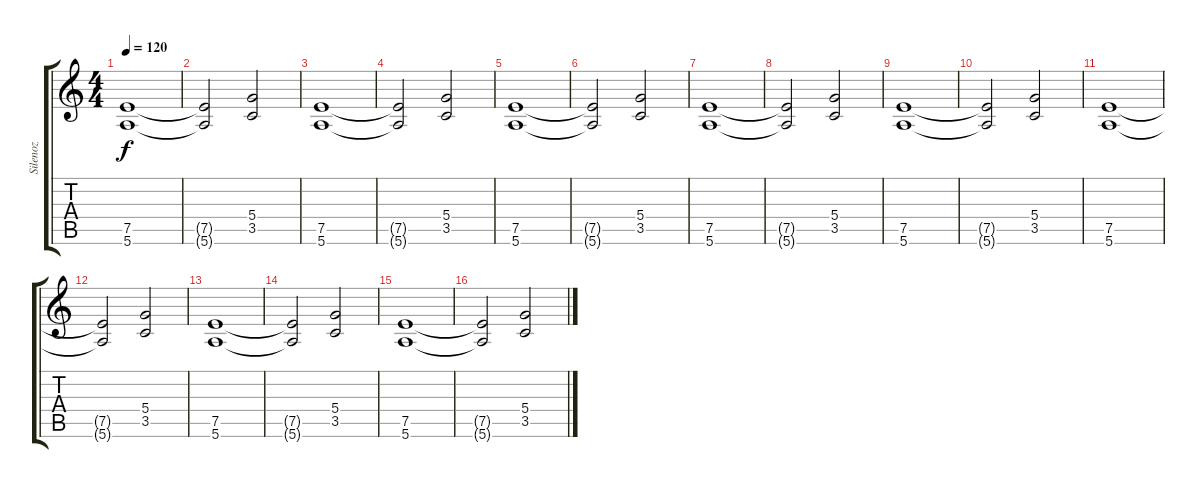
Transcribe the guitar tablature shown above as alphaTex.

\track ("Silenoz" "Silenoz") {instrument distortionguitar}
\staff {score tabs}
\tuning (E4 B3 G3 D3 A2 E2) {hide}
\ts (4 4)
\tempo 120
\clef g2
\ks c
(7.5 5.6).1{dy f} |
(7.5{t} 5.6{t}).2 (5.4 3.5).2 |
(7.5 5.6).1 |
(7.5{t} 5.6{t}).2 (5.4 3.5).2 |
(7.5 5.6).1 |
(7.5{t} 5.6{t}).2 (5.4 3.5).2 |
(7.5 5.6).1 |
(7.5{t} 5.6{t}).2 (5.4 3.5).2 |
(7.5 5.6).1 |
(7.5{t} 5.6{t}).2 (5.4 3.5).2 |
(7.5 5.6).1 |
(7.5{t} 5.6{t}).2 (5.4 3.5).2 |
(7.5 5.6).1 |
(7.5{t} 5.6{t}).2 (5.4 3.5).2 |
(7.5 5.6).1 |
(7.5{t} 5.6{t}).2 (5.4 3.5).2
